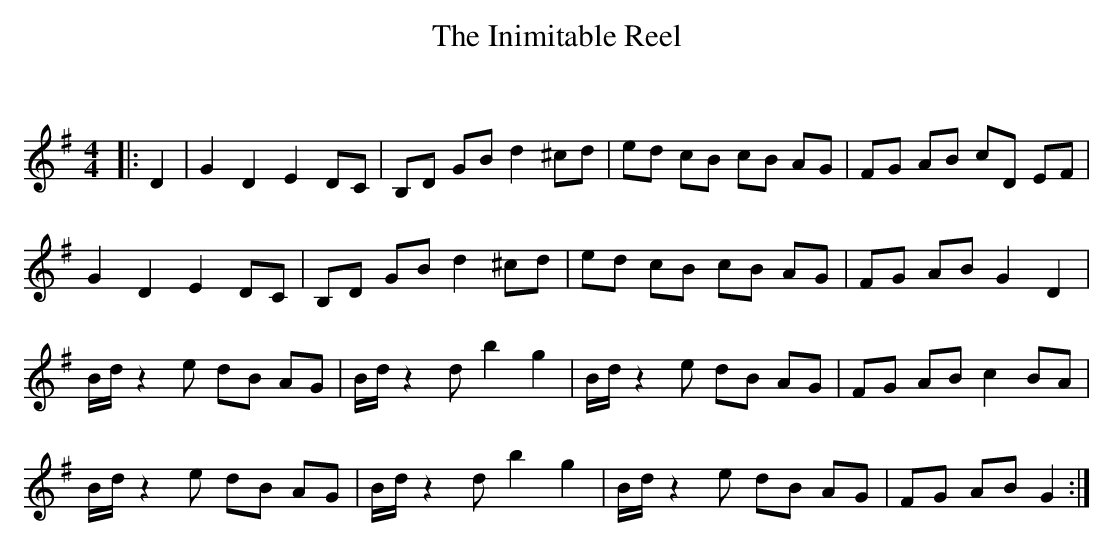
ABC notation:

X:1
T: The Inimitable Reel
C:
Q: 232
K:G
M:4/4
L:1/8
|:D2|G2 D2 E2 DC|B,D GB d2 ^cd|ed cB cB AG|FG AB cD EF|
G2 D2 E2 DC|B,D GB d2 ^cd|ed cB cB AG|FG AB G2 D2|
B1/2d1/2z2e dB AG|B1/2d1/2z2d b2 g2|B1/2d1/2z2e dB AG|FG AB c2 BA|
B1/2d1/2z2e dB AG|B1/2d1/2z2d b2 g2|B1/2d1/2z2e dB AG|FG AB G2:|
